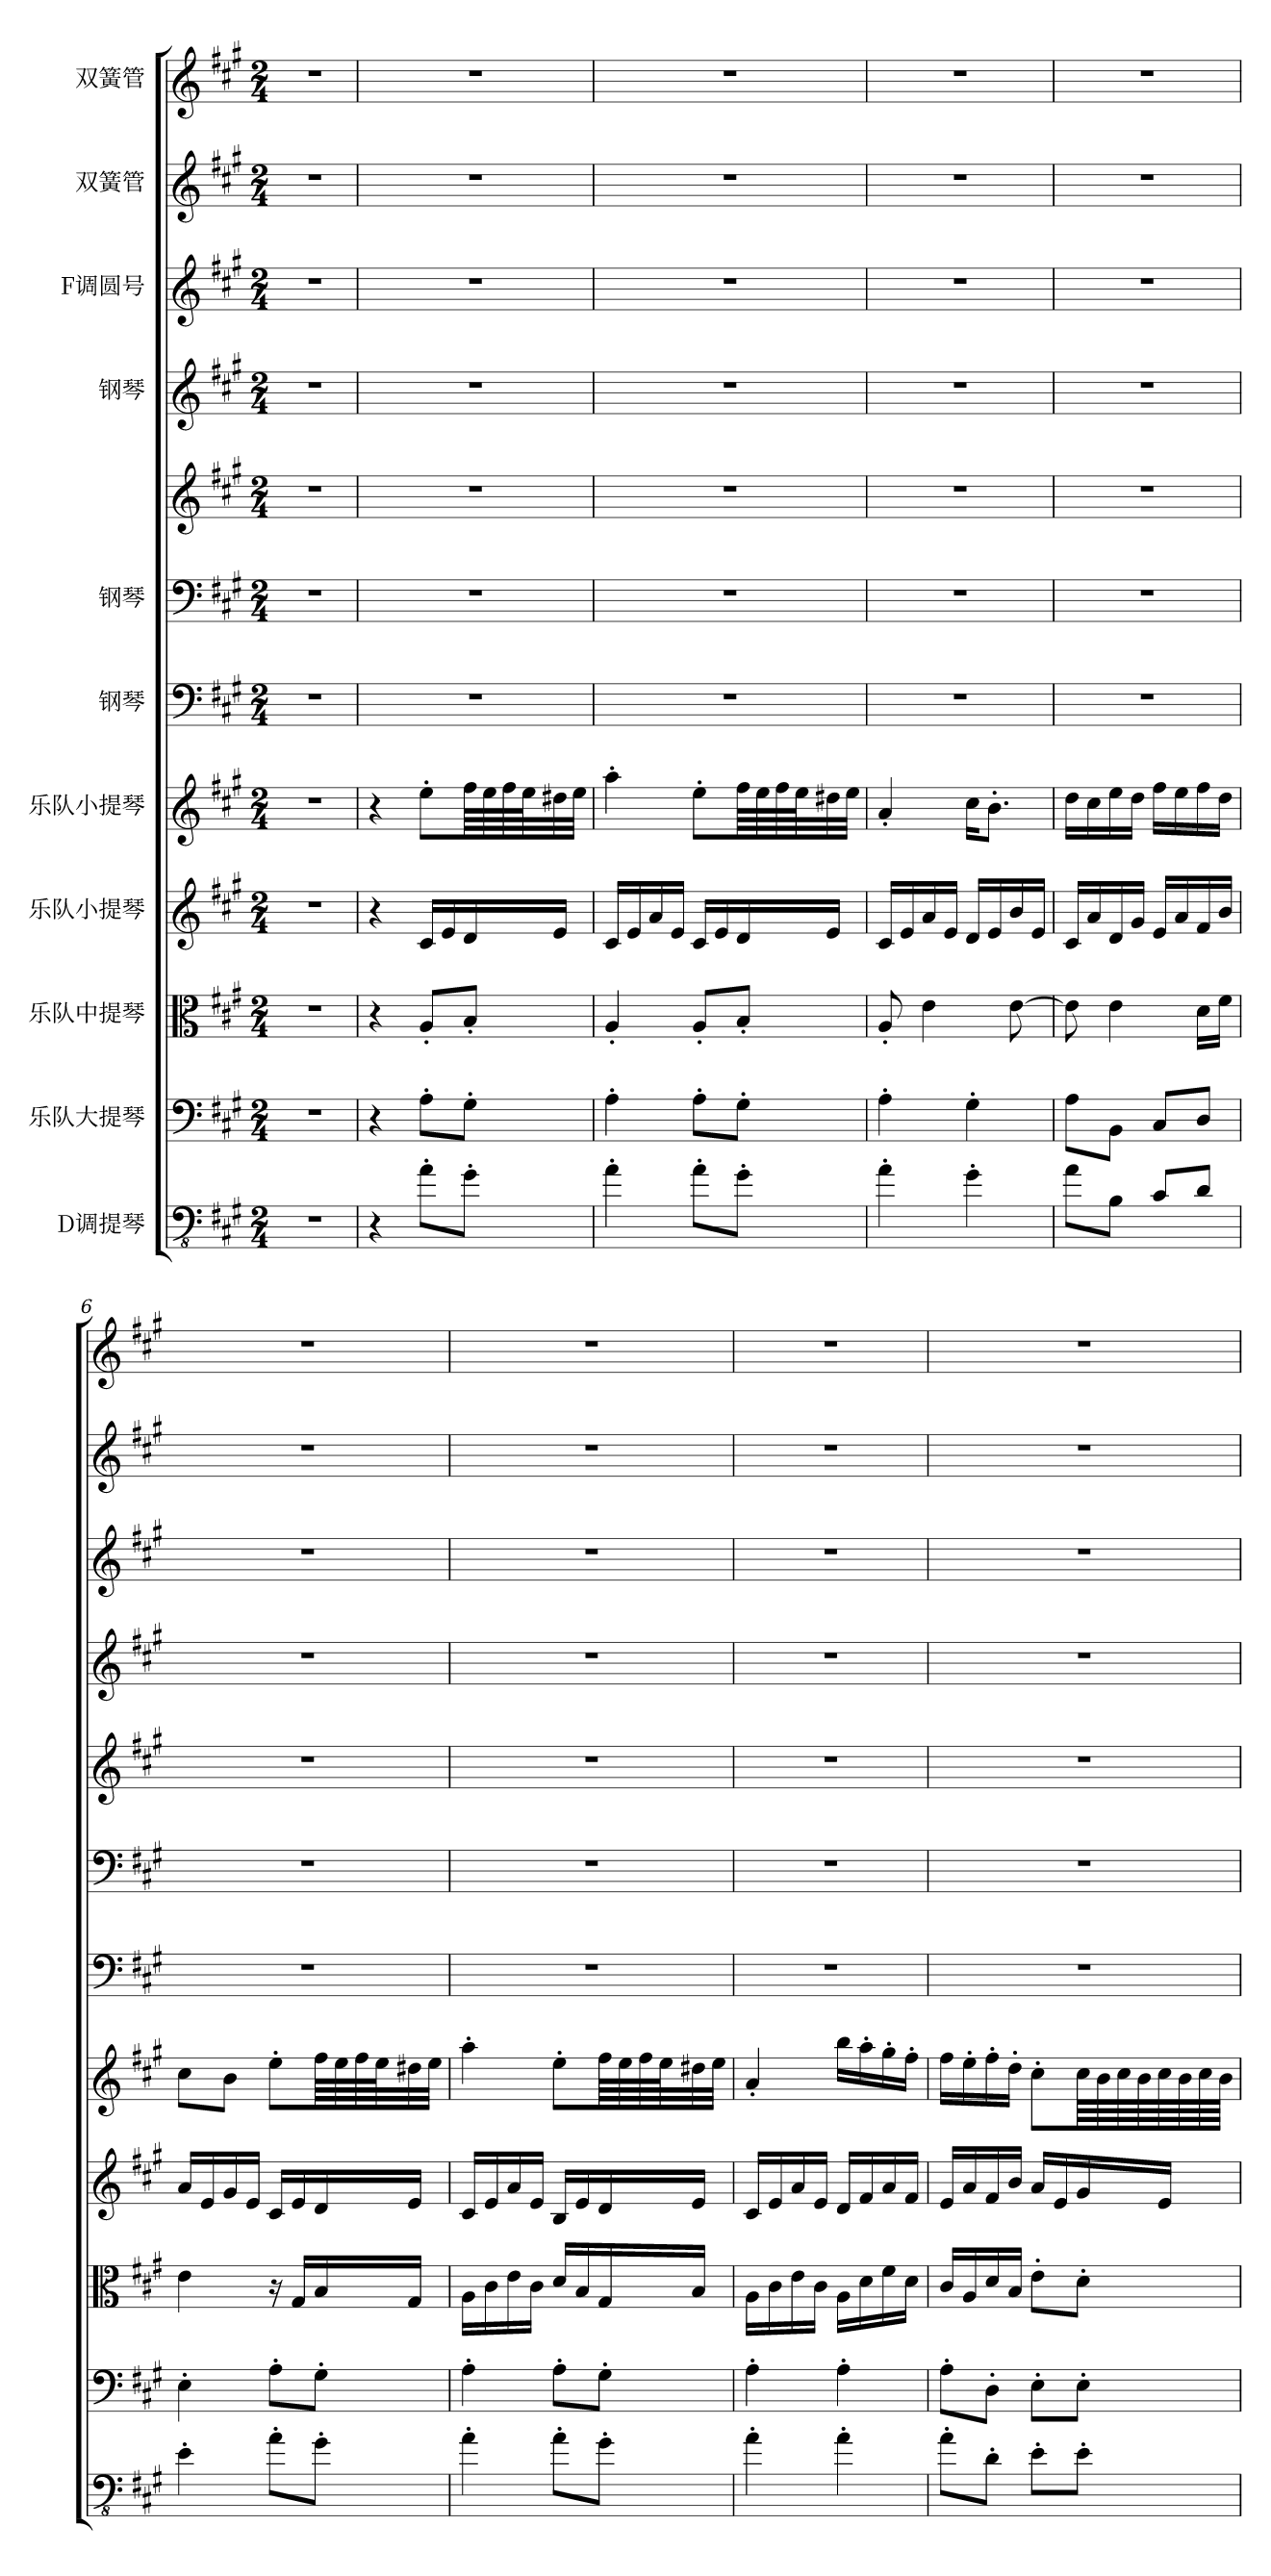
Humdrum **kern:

**kern	**kern	**kern	**kern	**kern	**kern	**kern	**kern	**kern	**kern	**kern	**kern
*part11	*part10	*part9	*part8	*part7	*part6	*part5	*part5	*part4	*part3	*part2	*part1
*staff12	*staff11	*staff10	*staff9	*staff8	*staff7	*staff6	*staff5	*staff4	*staff3	*staff2	*staff1
*I"D调提琴	*I"乐队大提琴	*I"乐队中提琴	*I"乐队小提琴	*I"乐队小提琴	*I"钢琴	*I"钢琴	*	*I"钢琴	*I"F调圆号	*I"双簧管	*I"双簧管
*clefFv4	*clefF4	*clefC3	*clefG2	*clefG2	*clefF4	*clefF4	*clefG2	*clefG2	*clefG2	*clefG2	*clefG2
*ITrd7c12	*	*	*	*	*	*	*	*	*ITrd4c7	*	*
*k[f#c#g#]	*k[f#c#g#]	*k[f#c#g#]	*k[f#c#g#]	*k[f#c#g#]	*k[f#c#g#]	*k[f#c#g#]	*k[f#c#g#]	*k[f#c#g#]	*k[f#c#]	*k[f#c#g#]	*k[f#c#g#]
*M2/4	*M2/4	*M2/4	*M2/4	*M2/4	*M2/4	*M2/4	*M2/4	*M2/4	*M2/4	*M2/4	*M2/4
*MM84	*MM84	*MM84	*MM84	*MM84	*MM84	*MM84	*MM84	*MM84	*MM84	*MM84	*MM84
=1	=1	=1	=1	=1	=1	=1	=1	=1	=1	=1	=1
2r	2r	2r	2r	2r	2r	2r	2r	2r	2r	2r	2r
=2	=2	=2	=2	=2	=2	=2	=2	=2	=2	=2	=2
4r	4r	4r	4r	4r	2r	2r	2r	2r	2r	2r	2r
8AA'\L	8A'\L	8A'/L	16c#/LL	8ee'\L	.	.	.	.	.	.	.
.	.	.	16e/	.	.	.	.	.	.	.	.
8GG#'\J	8G#'\J	8B'/J	16d/	64ff#\LLL	.	.	.	.	.	.	.
.	.	.	.	64ee\	.	.	.	.	.	.	.
.	.	.	.	64ff#\	.	.	.	.	.	.	.
.	.	.	.	64ee\J	.	.	.	.	.	.	.
.	.	.	16e/JJ	32dd#X\	.	.	.	.	.	.	.
.	.	.	.	32ee\JJJ	.	.	.	.	.	.	.
=3	=3	=3	=3	=3	=3	=3	=3	=3	=3	=3	=3
4AA'\	4A'\	4A'/	16c#/LL	4aa'\	2r	2r	2r	2r	2r	2r	2r
.	.	.	16e/	.	.	.	.	.	.	.	.
.	.	.	16a/	.	.	.	.	.	.	.	.
.	.	.	16e/JJ	.	.	.	.	.	.	.	.
8AA'\L	8A'\L	8A'/L	16c#/LL	8ee'\L	.	.	.	.	.	.	.
.	.	.	16e/	.	.	.	.	.	.	.	.
8GG#'\J	8G#'\J	8B'/J	16d/	64ff#\LLL	.	.	.	.	.	.	.
.	.	.	.	64ee\	.	.	.	.	.	.	.
.	.	.	.	64ff#\	.	.	.	.	.	.	.
.	.	.	.	64ee\J	.	.	.	.	.	.	.
.	.	.	16e/JJ	32dd#X\	.	.	.	.	.	.	.
.	.	.	.	32ee\JJJ	.	.	.	.	.	.	.
=4	=4	=4	=4	=4	=4	=4	=4	=4	=4	=4	=4
4AA'\	4A'\	8A'/	16c#/LL	4a'/	2r	2r	2r	2r	2r	2r	2r
.	.	.	16e/	.	.	.	.	.	.	.	.
.	.	4e\	16a/	.	.	.	.	.	.	.	.
.	.	.	16e/JJ	.	.	.	.	.	.	.	.
4GG#'\	4G#'\	.	16d/LL	16cc#\KL	.	.	.	.	.	.	.
.	.	.	16e/	8.b'\J	.	.	.	.	.	.	.
.	.	[8e\	16b/	.	.	.	.	.	.	.	.
.	.	.	16e/JJ	.	.	.	.	.	.	.	.
!!LO:PB:g=z
=5	=5	=5	=5	=5	=5	=5	=5	=5	=5	=5	=5
8AA\L	8A\L	8e\]	16c#/LL	16dd\LL	2r	2r	2r	2r	2r	2r	2r
.	.	.	16a/	16cc#\	.	.	.	.	.	.	.
8BBB\J	8BB\J	4e\	16d/	16ee\	.	.	.	.	.	.	.
.	.	.	16g#/JJ	16dd\JJ	.	.	.	.	.	.	.
8CC#/L	8C#/L	.	16e/LL	16ff#\LL	.	.	.	.	.	.	.
.	.	.	16a/	16ee\	.	.	.	.	.	.	.
8DD/J	8D/J	16d\LL	16f#/	16ff#\	.	.	.	.	.	.	.
.	.	16f#\JJ	16b/JJ	16dd\JJ	.	.	.	.	.	.	.
=6	=6	=6	=6	=6	=6	=6	=6	=6	=6	=6	=6
4EE'\	4E'\	4e\	16a/LL	8cc#\L	2r	2r	2r	2r	2r	2r	2r
.	.	.	16e/	.	.	.	.	.	.	.	.
.	.	.	16g#/	8b\J	.	.	.	.	.	.	.
.	.	.	16e/JJ	.	.	.	.	.	.	.	.
8AA'\L	8A'\L	16r	16c#/LL	8ee'\L	.	.	.	.	.	.	.
.	.	16G#/LL	16e/	.	.	.	.	.	.	.	.
8GG#'\J	8G#'\J	16B/	16d/	64ff#\LLL	.	.	.	.	.	.	.
.	.	.	.	64ee\	.	.	.	.	.	.	.
.	.	.	.	64ff#\	.	.	.	.	.	.	.
.	.	.	.	64ee\J	.	.	.	.	.	.	.
.	.	16G#/JJ	16e/JJ	32dd#X\	.	.	.	.	.	.	.
.	.	.	.	32ee\JJJ	.	.	.	.	.	.	.
=7	=7	=7	=7	=7	=7	=7	=7	=7	=7	=7	=7
4AA'\	4A'\	16A\LL	16c#/LL	4aa'\	2r	2r	2r	2r	2r	2r	2r
.	.	16c#\	16e/	.	.	.	.	.	.	.	.
.	.	16e\	16a/	.	.	.	.	.	.	.	.
.	.	16c#\JJ	16e/JJ	.	.	.	.	.	.	.	.
8AA'\L	8A'\L	16d/LL	16B/LL	8ee'\L	.	.	.	.	.	.	.
.	.	16B/	16e/	.	.	.	.	.	.	.	.
8GG#'\J	8G#'\J	16G#/	16d/	64ff#\LLL	.	.	.	.	.	.	.
.	.	.	.	64ee\	.	.	.	.	.	.	.
.	.	.	.	64ff#\	.	.	.	.	.	.	.
.	.	.	.	64ee\J	.	.	.	.	.	.	.
.	.	16B/JJ	16e/JJ	32dd#X\	.	.	.	.	.	.	.
.	.	.	.	32ee\JJJ	.	.	.	.	.	.	.
!!LO:PB:g=z
=8	=8	=8	=8	=8	=8	=8	=8	=8	=8	=8	=8
4AA'\	4A'\	16A\LL	16c#/LL	4a'/	2r	2r	2r	2r	2r	2r	2r
.	.	16c#\	16e/	.	.	.	.	.	.	.	.
.	.	16e\	16a/	.	.	.	.	.	.	.	.
.	.	16c#\JJ	16e/JJ	.	.	.	.	.	.	.	.
4AA'\	4A'\	16A\LL	16d/LL	16bb\LL	.	.	.	.	.	.	.
.	.	16d\	16f#/	16aa'\	.	.	.	.	.	.	.
.	.	16f#\	16a/	16gg#'\	.	.	.	.	.	.	.
.	.	16d\JJ	16f#/JJ	16ff#'\JJ	.	.	.	.	.	.	.
=9	=9	=9	=9	=9	=9	=9	=9	=9	=9	=9	=9
8AA'\L	8A'\L	16c#/LL	16e/LL	16ff#\LL	2r	2r	2r	2r	2r	2r	2r
.	.	16A/	16a/	16ee'\	.	.	.	.	.	.	.
8DD'\J	8D'\J	16d/	16f#/	16ff#'\	.	.	.	.	.	.	.
.	.	16B/JJ	16b/JJ	16dd'\JJ	.	.	.	.	.	.	.
8EE'\L	8E'\L	8e'\L	16a/LL	8cc#'\L	.	.	.	.	.	.	.
.	.	.	16e/	.	.	.	.	.	.	.	.
8EE'\J	8E'\J	8d'\J	16g#/	64cc#\LLL	.	.	.	.	.	.	.
.	.	.	.	64b\	.	.	.	.	.	.	.
.	.	.	.	64cc#\	.	.	.	.	.	.	.
.	.	.	.	64b\	.	.	.	.	.	.	.
.	.	.	16e/JJ	64cc#\	.	.	.	.	.	.	.
.	.	.	.	64b\	.	.	.	.	.	.	.
.	.	.	.	64cc#\	.	.	.	.	.	.	.
.	.	.	.	64b\JJJJ	.	.	.	.	.	.	.
=	=	=	=	=	=	=	=	=	=	=	=
*-	*-	*-	*-	*-	*-	*-	*-	*-	*-	*-	*-
